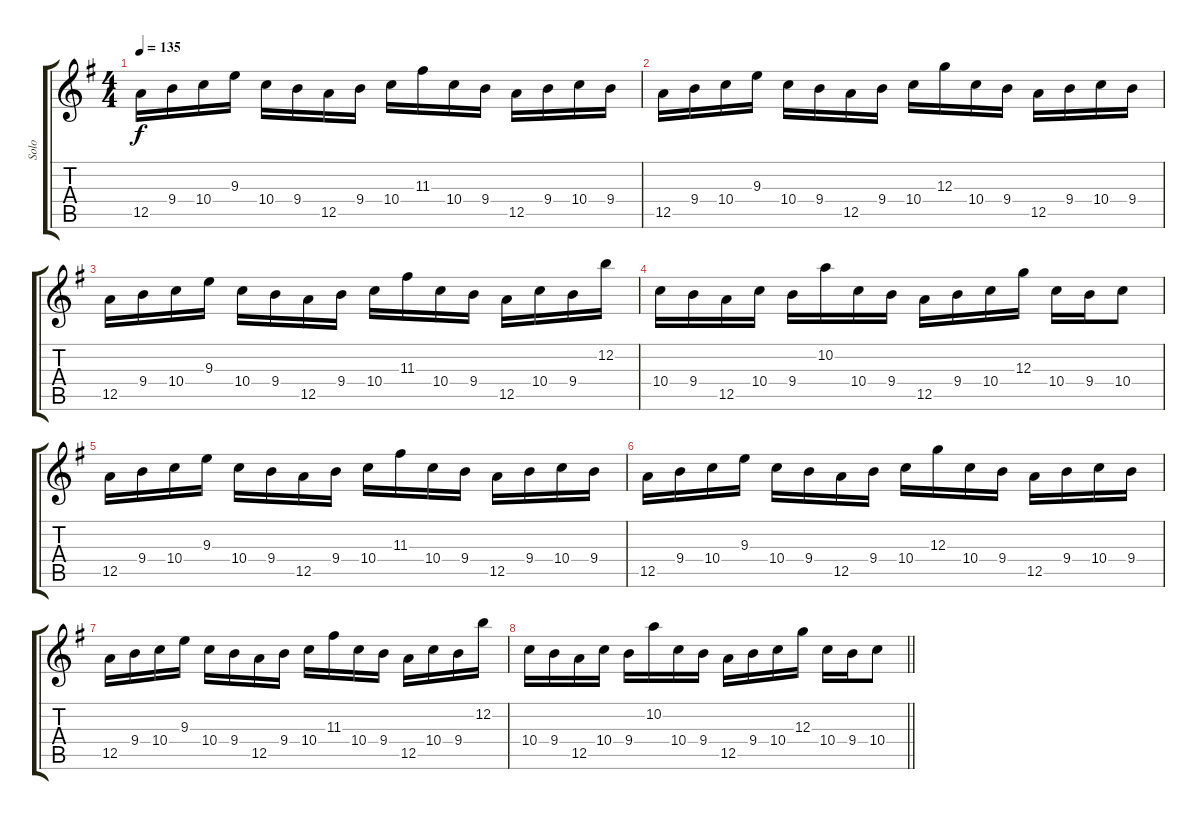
\track ("Solo" "Solo") {instrument distortionguitar}
\staff {score tabs}
\tuning (E4 B3 G3 D3 A2 E2) {hide}
\ts (4 4)
\tempo 135
\clef g2
\ks eminor
12.5.16{dy f} 9.4.16 10.4.16 9.3.16 10.4.16 9.4.16 12.5.16 9.4.16 10.4.16 11.3.16 10.4.16 9.4.16 12.5.16 9.4.16 10.4.16 9.4.16 |
12.5.16 9.4.16 10.4.16 9.3.16 10.4.16 9.4.16 12.5.16 9.4.16 10.4.16 12.3.16 10.4.16 9.4.16 12.5.16 9.4.16 10.4.16 9.4.16 |
12.5.16 9.4.16 10.4.16 9.3.16 10.4.16 9.4.16 12.5.16 9.4.16 10.4.16 11.3.16 10.4.16 9.4.16 12.5.16 10.4.16 9.4.16 12.2.16 |
10.4.16 9.4.16 12.5.16 10.4.16 9.4.16 10.2.16 10.4.16 9.4.16 12.5.16 9.4.16 10.4.16 12.3.16 10.4.16 9.4.16 10.4.8 |
12.5.16 9.4.16 10.4.16 9.3.16 10.4.16 9.4.16 12.5.16 9.4.16 10.4.16 11.3.16 10.4.16 9.4.16 12.5.16 9.4.16 10.4.16 9.4.16 |
12.5.16 9.4.16 10.4.16 9.3.16 10.4.16 9.4.16 12.5.16 9.4.16 10.4.16 12.3.16 10.4.16 9.4.16 12.5.16 9.4.16 10.4.16 9.4.16 |
12.5.16 9.4.16 10.4.16 9.3.16 10.4.16 9.4.16 12.5.16 9.4.16 10.4.16 11.3.16 10.4.16 9.4.16 12.5.16 10.4.16 9.4.16 12.2.16 |
\barLineRight lightlight
10.4.16 9.4.16 12.5.16 10.4.16 9.4.16 10.2.16 10.4.16 9.4.16 12.5.16 9.4.16 10.4.16 12.3.16 10.4.16 9.4.16 10.4.8
